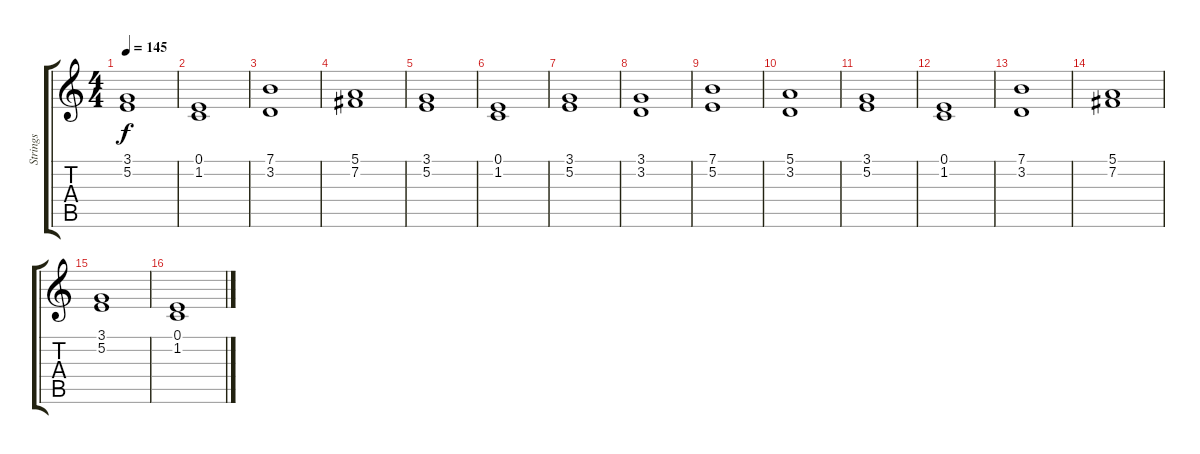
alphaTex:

\track ("Strings" "Strings") {instrument stringensemble1}
\staff {score tabs}
\tuning (E4 B3 G3 D3 A2 E2) {hide}
\ts (4 4)
\tempo 145
\clef g2
\ks c
(3.1 5.2).1{dy f} |
(0.1 1.2).1 |
(7.1 3.2).1 |
(5.1 7.2).1 |
(3.1 5.2).1 |
(0.1 1.2).1 |
(3.1 5.2).1 |
(3.1 3.2).1 |
(7.1 5.2).1 |
(5.1 3.2).1 |
(3.1 5.2).1 |
(0.1 1.2).1 |
(7.1 3.2).1 |
(5.1 7.2).1 |
(3.1 5.2).1 |
(0.1 1.2).1
